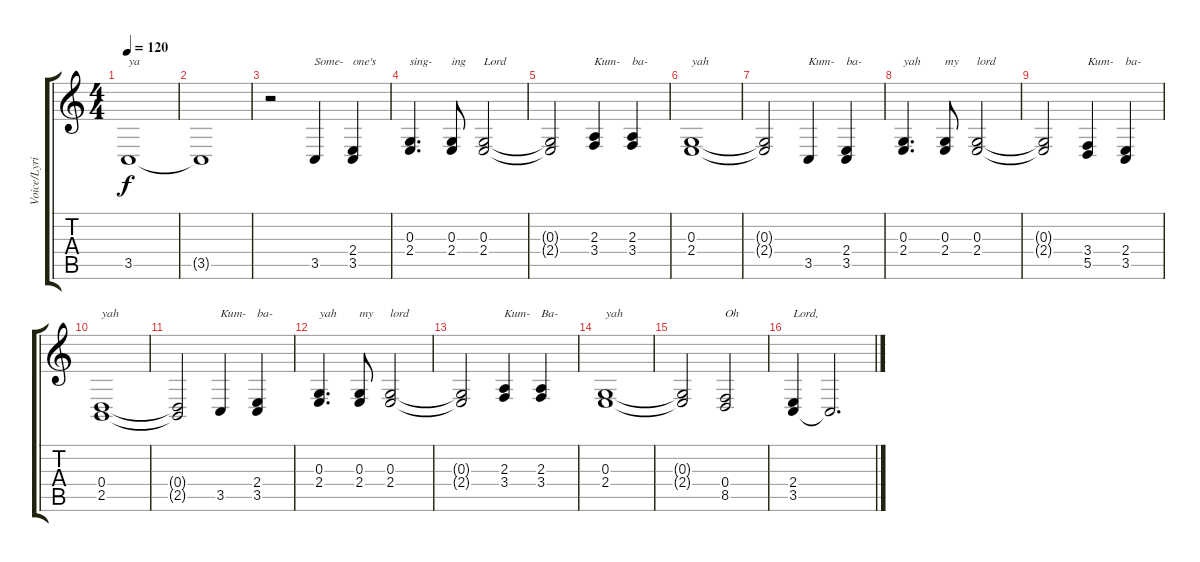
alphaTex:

\track ("Voice/Lyrics" "Voice/Lyri") {instrument stringensemble1}
\staff {score tabs}
\tuning (E4 B3 G3 D3 A2 E2) {hide}
\ts (4 4)
\tempo 120
\clef g2
\ks c
3.5.1{txt "ya" dy f} |
3.5{t}.1 |
r.2 3.5.4{txt "Some-"} (2.4 3.5).4{txt "one's"} |
(0.3 2.4).4{d txt "sing-"} (0.3 2.4).8{txt "ing"} (0.3 2.4).2{txt "Lord"} |
(0.3{t} 2.4{t}).2 (2.3 3.4).4{txt "Kum-"} (2.3 3.4).4{txt "ba-"} |
(0.3 2.4).1{txt "yah"} |
(0.3{t} 2.4{t}).2 3.5.4{txt "Kum-"} (2.4 3.5).4{txt "ba-"} |
(0.3 2.4).4{d txt "yah"} (0.3 2.4).8{txt "my"} (0.3 2.4).2{txt "lord"} |
(0.3{t} 2.4{t}).2 (3.4 5.5).4{txt "Kum-"} (2.4 3.5).4{txt "ba-"} |
(0.4 2.5).1{txt "yah"} |
(0.4{t} 2.5{t}).2 3.5.4{txt "Kum-"} (2.4 3.5).4{txt "ba-"} |
(0.3 2.4).4{d txt "yah"} (0.3 2.4).8{txt "my"} (0.3 2.4).2{txt "lord"} |
(0.3{t} 2.4{t}).2 (2.3 3.4).4{txt "Kum-"} (2.3 3.4).4{txt "Ba-"} |
(0.3 2.4).1{txt "yah"} |
(0.3{t} 2.4{t}).2 (0.4 8.5).2{txt "Oh"} |
(2.4 3.5).4{txt "Lord,"} 3.5{t}.2{d}
